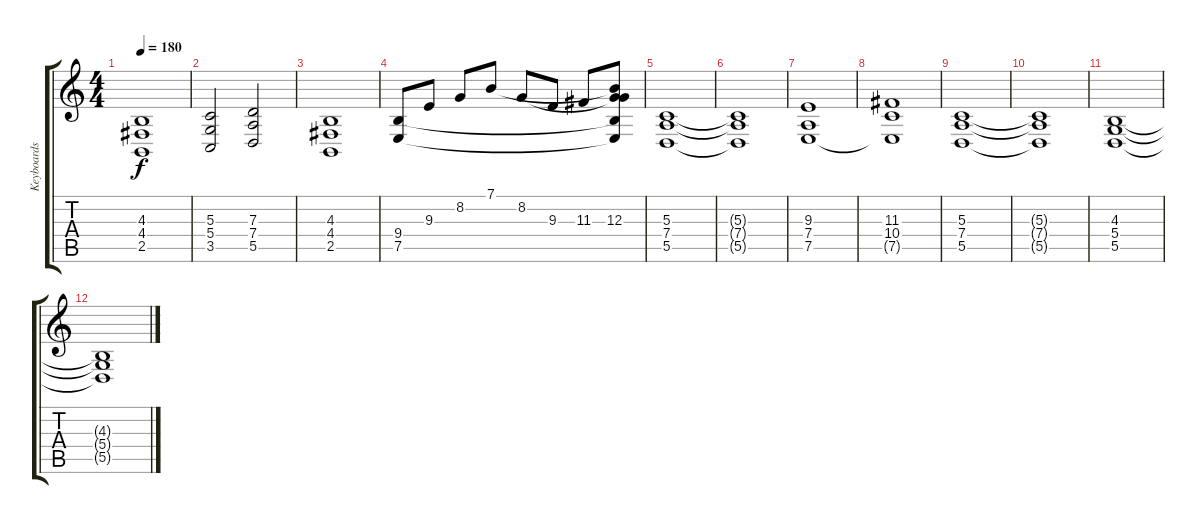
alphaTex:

\track ("Keyboards 2" "Keyboards ") {instrument stringensemble1}
\staff {score tabs}
\tuning (E4 B3 G3 D3 A2 E2) {hide}
\ts (4 4)
\tempo 180
\clef g2
\ks c
(4.3 4.4 2.5).1{dy f} |
(5.3 5.4 3.5).2 (7.3 7.4 5.5).2 |
(4.3 4.4 2.5).1 |
(9.4 7.5).8 9.3.8 8.2.8 7.1.8 8.2.8 9.3.8 11.3.8 (7.1{t} 8.2{t} 12.3 9.4{t} 7.5{t}).8 |
(5.3 7.4 5.5).1 |
(5.3{t} 7.4{t} 5.5{t}).1 |
(9.3 7.4 7.5).1 |
(11.3 10.4 7.5{t}).1 |
(5.3 7.4 5.5).1 |
(5.3{t} 7.4{t} 5.5{t}).1 |
(4.3 5.4 5.5).1{volume 0} |
(4.3{t} 5.4{t} 5.5{t}).1
